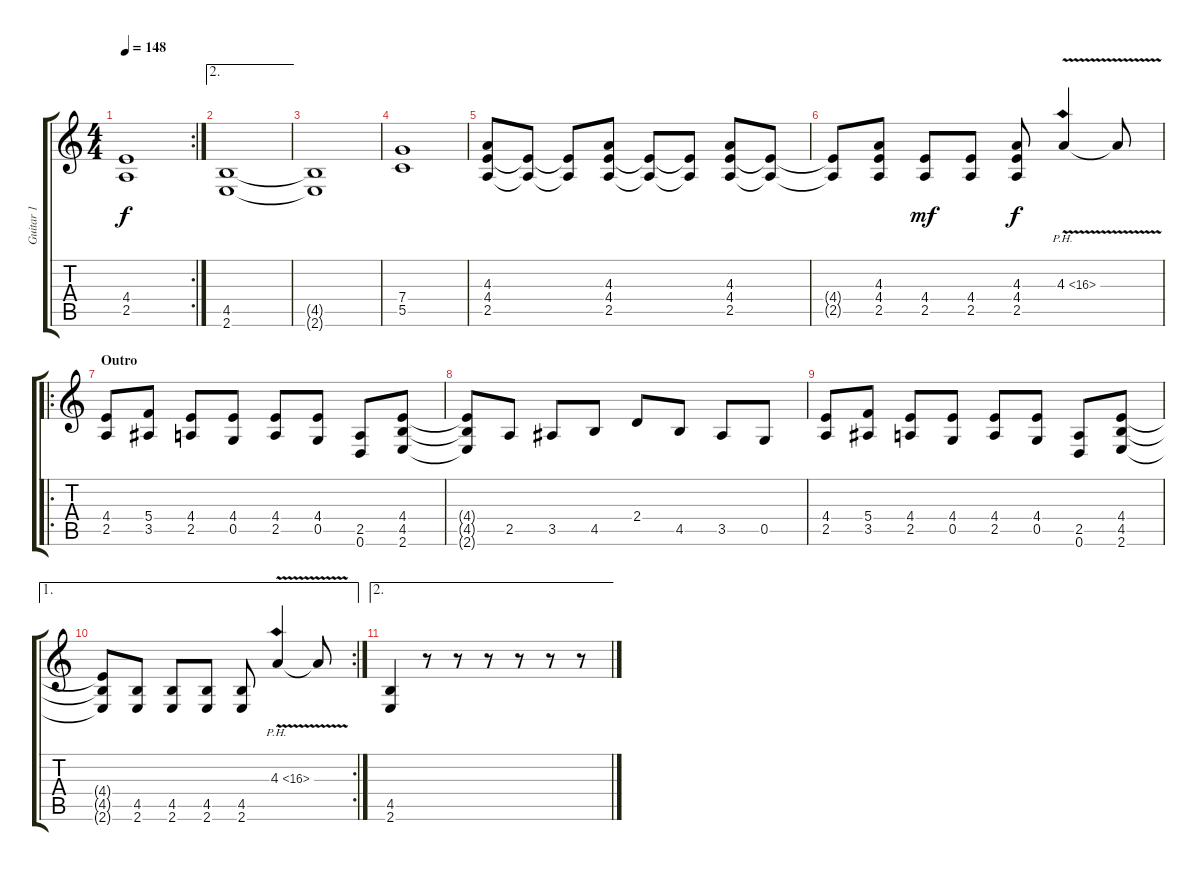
\track ("Guitar 1" "Guitar 1") {instrument overdrivenguitar}
\staff {score tabs}
\tuning (D4 A3 F3 C3 G2 D2) {hide}
\rc 2
\ts (4 4)
\tempo 148
\clef g2
\ks c
(4.4 2.5).1{dy f} |
\ae 2
(4.5 2.6).1 |
(4.5{t} 2.6{t}).1 |
(7.4 5.5).1 |
(4.3 4.4 2.5).8 (4.4{t} 2.5{t}).8 (4.4{t} 2.5{t}).8 (4.3 4.4 2.5).8 (4.4{t} 2.5{t}).8 (4.4{t} 2.5{t}).8 (4.3 4.4 2.5).8 (4.4{t} 2.5{t}).8 |
(4.4{t} 2.5{t}).8 (4.3 4.4 2.5).8 (4.4 2.5).8{dy mf} (4.4 2.5).8 (4.3 4.4 2.5).8{dy f} 4.3{ph 12 v}.4 4.3{t}.8 |
\ro
\section ("" "Outro")
(4.4 2.5).8 (5.4 3.5).8 (4.4 2.5).8 (4.4 0.5).8 (4.4 2.5).8 (4.4 0.5).8 (2.5 0.6).8 (4.4 4.5 2.6).8 |
(4.4{t} 4.5{t} 2.6{t}).8 2.5.8 3.5.8 4.5.8 2.4.8 4.5.8 3.5.8 0.5.8 |
(4.4 2.5).8 (5.4 3.5).8 (4.4 2.5).8 (4.4 0.5).8 (4.4 2.5).8 (4.4 0.5).8 (2.5 0.6).8 (4.4 4.5 2.6).8 |
\ae 1
\rc 2
(4.4{t} 4.5{t} 2.6{t}).8 (4.5 2.6).8 (4.5 2.6).8 (4.5 2.6).8 (4.5 2.6).8 4.3{ph 12 v}.4 4.3{t}.8 |
\ae 2
(4.5 2.6).4 r.8 r.8 r.8 r.8 r.8 r.8
